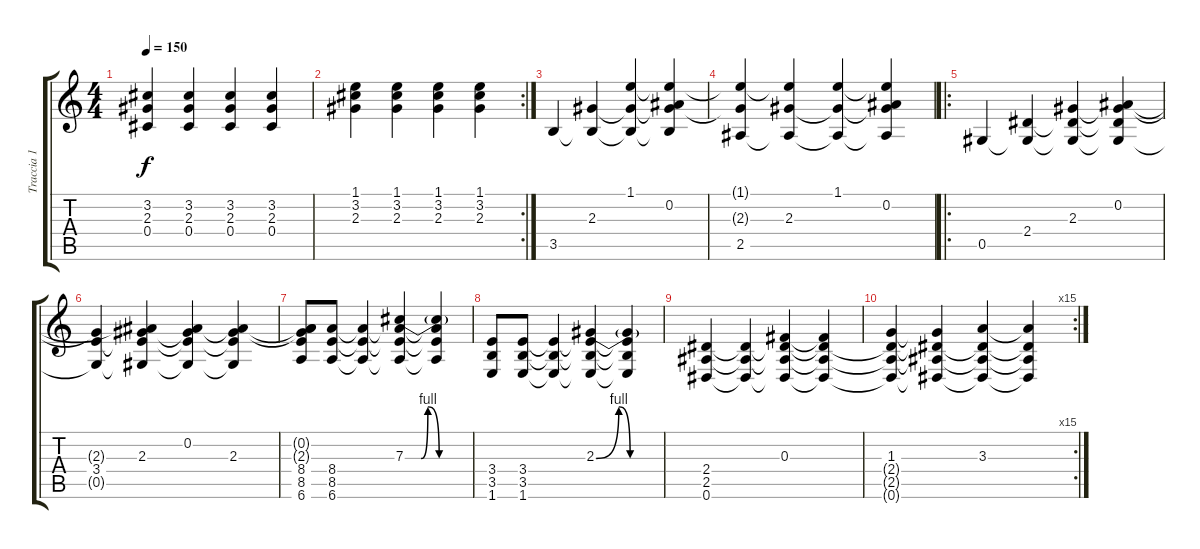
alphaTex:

\track ("Traccia 1" "Traccia 1") {instrument overdrivenguitar}
\staff {score tabs}
\tuning (Eb4 Bb3 Gb3 Db3 Ab2 Eb2) {hide}
\ts (4 4)
\tempo 150
\clef g2
\ks c
(3.2 2.3 0.4).4{dy f} (3.2 2.3 0.4).4 (3.2 2.3 0.4).4 (3.2 2.3 0.4).4 |
\rc 2
(1.1 3.2 2.3).4 (1.1 3.2 2.3).4 (1.1 3.2 2.3).4 (1.1 3.2 2.3).4 |
3.5.4 (2.3 3.5{t}).4 (1.1 2.3{t} 3.5{t}).4 (1.1{t} 0.2 2.3{t} 3.5{t}).4 |
(1.1{t} 2.3{t} 2.5).4 (1.1{t} 2.3 2.5{t}).4 (1.1 2.3{t} 2.5{t}).4 (1.1{t} 0.2 2.3{t} 2.5{t}).4 |
\ro
0.5.4 (2.4 0.5{t}).4 (2.3 2.4{t} 0.5{t}).4 (0.2 2.3{t} 2.4{t} 0.5{t}).4 |
(2.3{t} 3.4 0.5{t}).4 (0.2{t} 2.3 3.4{t} 0.5{t}).4 (0.2 2.3{t} 3.4{t} 0.5{t}).4 (0.2{t} 2.3 3.4{t} 0.5{t}).4 |
(0.2{t} 2.3{t} 8.4 8.5 6.6).8 (8.4 8.5 6.6).8 (8.4{t} 8.5{t} 6.6{t}).4 (7.3{be (custom 0 0 14 0 20 4 30 0 41 0 60 0)} 8.4{t} 8.5{t} 6.6{t}).4 (7.3{t} 8.4{t} 8.5{t} 6.6{t}).4 |
(3.4 3.5 1.6).8 (3.4 3.5 1.6).8 (3.4{t} 3.5{t} 1.6{t}).4 (2.3{be (custom 0 0 20 4 30 0 41 0 60 0)} 3.4{t} 3.5{t} 1.6{t}).4 (2.3{t} 3.4{t} 3.5{t} 1.6{t}).4 |
(2.4 2.5 0.6).4 (2.4{t} 2.5{t} 0.6{t}).4 (0.3 2.4{t} 2.5{t} 0.6{t}).4 (0.3{t} 2.4{t} 2.5{t} 0.6{t}).4 |
\rc 15
(1.3 2.4{t} 2.5{t} 0.6{t}).4 (1.3{t} 2.4{t} 2.5{t} 0.6{t}).4 (3.3 2.4{t} 2.5{t} 0.6{t}).4 (3.3{t} 2.4{t} 2.5{t} 0.6{t}).4
